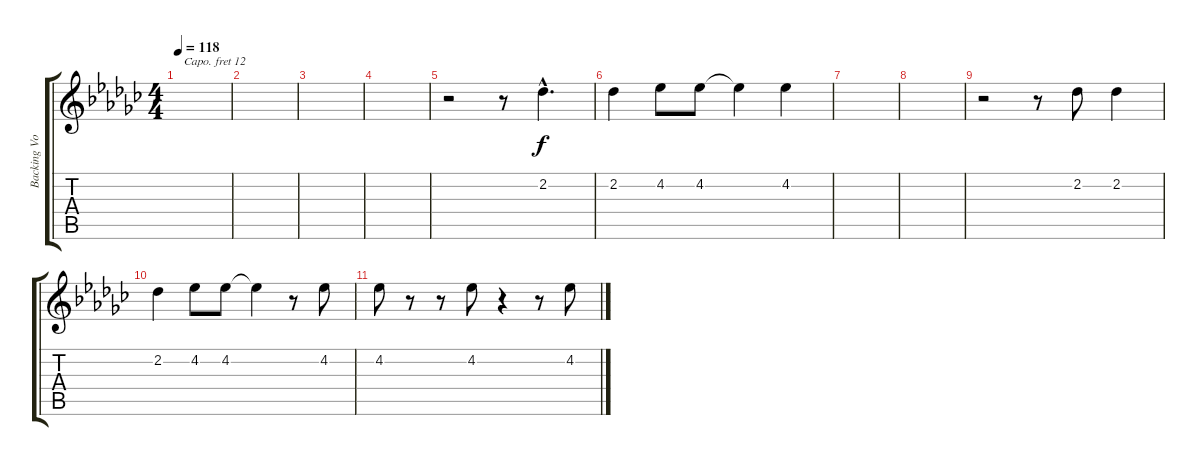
\track ("Backing Vocals" "Backing Vo") {instrument lead6voice}
\staff {score tabs}
\capo 12
\tuning (E4 B3 G3 D3 A2 E2) {hide}
\ts (4 4)
\tempo 118
\clef g2
\ks ebminor
|
|
|
|
r.2 r.8 2.2{hac}.4{d} |
2.2.4 4.2.8 4.2.8 4.2{t}.4 4.2.4 |
|
|
r.2 r.8 2.2.8 2.2.4 |
2.2.4 4.2.8 4.2.8 4.2{t}.4 r.8 4.2.8 |
4.2.8 r.8 r.8 4.2.8 r.4 r.8 4.2.8
